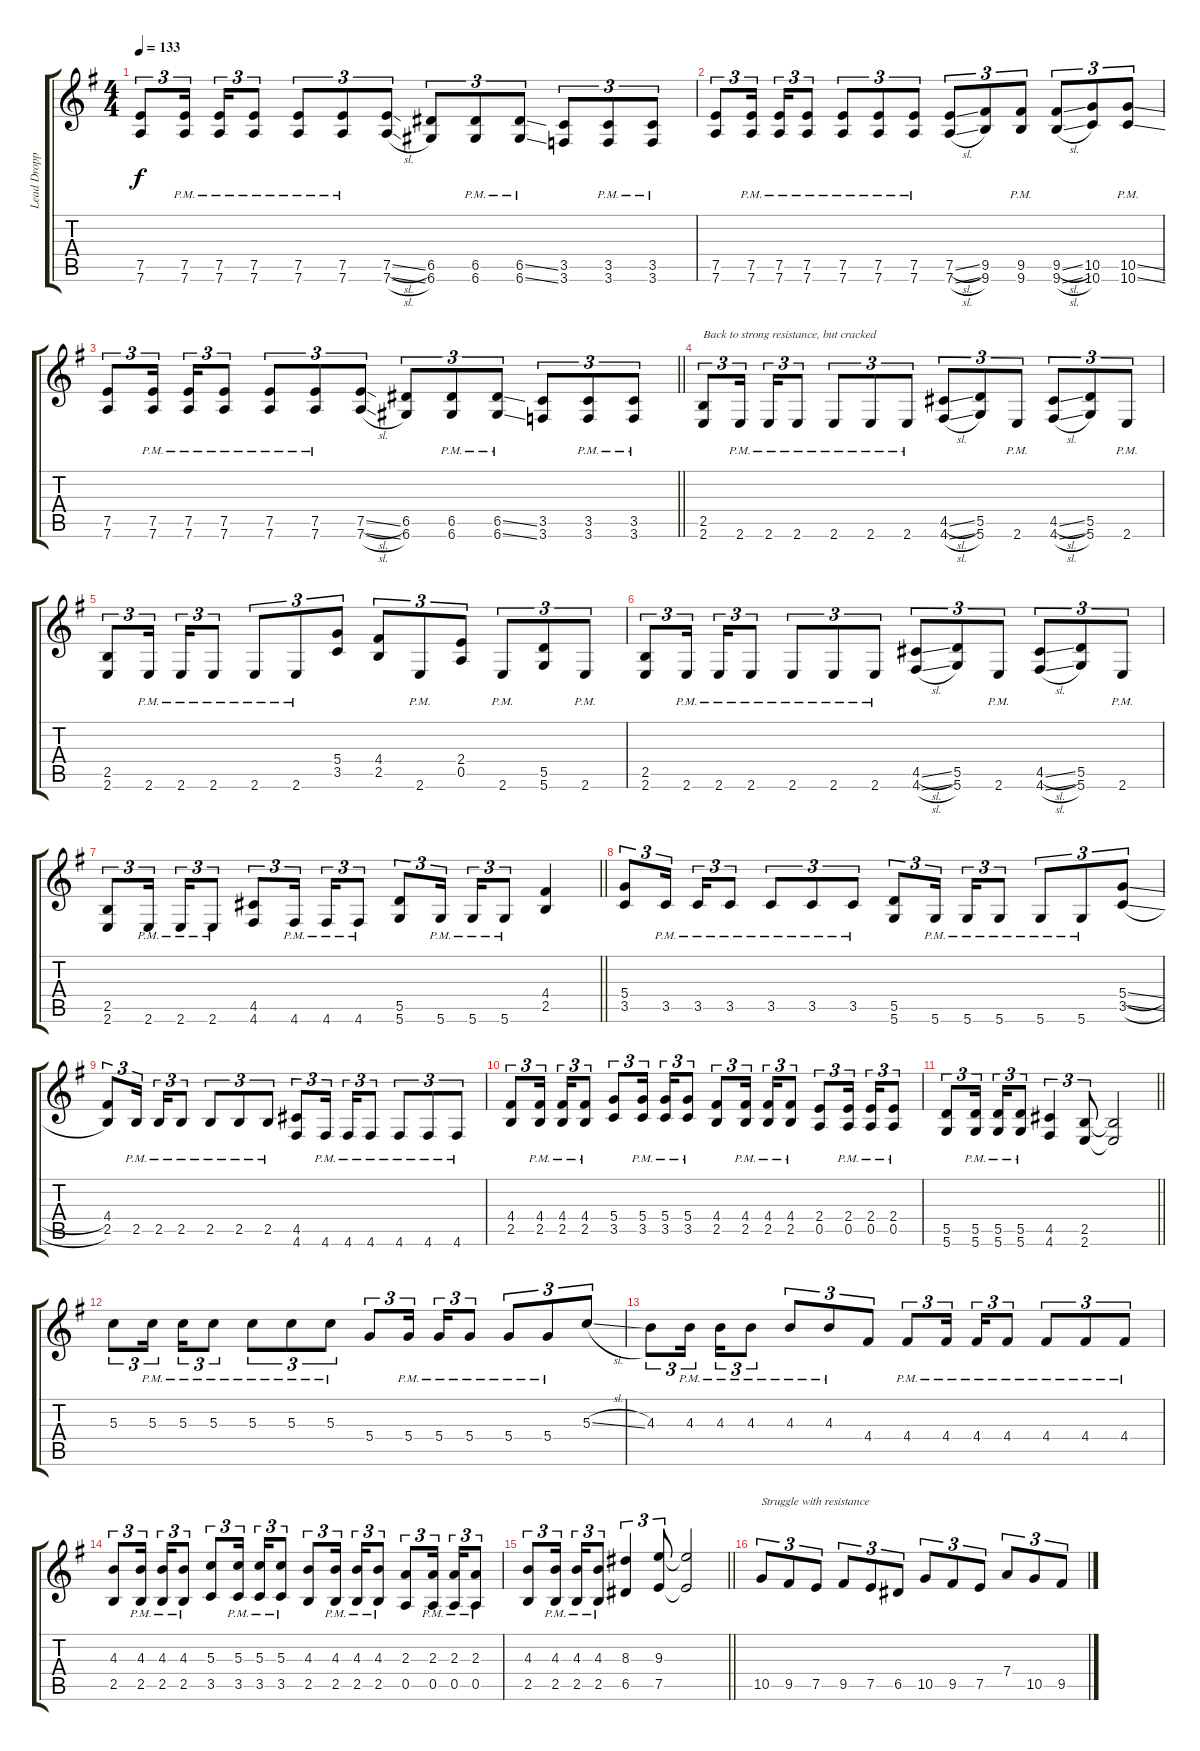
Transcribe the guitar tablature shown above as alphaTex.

\track ("Lead Dropped D " "Lead Dropp") {instrument distortionguitar}
\staff {score tabs}
\tuning (E4 B3 G3 D3 A2 D2) {hide}
\ts (4 4)
\tempo 133
\clef g2
\ks eminor
(7.5 7.6).8{tu (3 2) dy f} (7.5{pm} 7.6{pm}).16{tu (3 2) beam splitsecondary} (7.5{pm} 7.6{pm}).16{tu (3 2)} (7.5{pm} 7.6{pm}).8{tu (3 2)} (7.5{pm} 7.6{pm}).8{tu (3 2)} (7.5{pm} 7.6{pm}).8{tu (3 2)} (7.5{sl} 7.6{sl}).8{tu (3 2)} (6.5 6.6).8{tu (3 2)} (6.5{pm} 6.6{pm}).8{tu (3 2)} (6.5{ss pm} 6.6{ss pm}).8{tu (3 2)} (3.5 3.6).8{tu (3 2)} (3.5{pm} 3.6{pm}).8{tu (3 2)} (3.5{pm} 3.6{pm}).8{tu (3 2)} |
(7.5 7.6).8{tu (3 2)} (7.5{pm} 7.6{pm}).16{tu (3 2) beam splitsecondary} (7.5{pm} 7.6{pm}).16{tu (3 2)} (7.5{pm} 7.6{pm}).8{tu (3 2)} (7.5{pm} 7.6{pm}).8{tu (3 2)} (7.5{pm} 7.6{pm}).8{tu (3 2)} (7.5{pm} 7.6{pm}).8{tu (3 2)} (7.5{sl} 7.6{sl}).8{tu (3 2)} (9.5 9.6).8{tu (3 2)} (9.5{pm} 9.6{pm}).8{tu (3 2)} (9.5{sl} 9.6{sl}).8{tu (3 2)} (10.5 10.6).8{tu (3 2)} (10.5{ss pm} 10.6{ss pm}).8{tu (3 2)} |
\barLineRight lightlight
(7.5 7.6).8{tu (3 2)} (7.5{pm} 7.6{pm}).16{tu (3 2) beam splitsecondary} (7.5{pm} 7.6{pm}).16{tu (3 2)} (7.5{pm} 7.6{pm}).8{tu (3 2)} (7.5{pm} 7.6{pm}).8{tu (3 2)} (7.5{pm} 7.6{pm}).8{tu (3 2)} (7.5{sl} 7.6{sl}).8{tu (3 2)} (6.5 6.6).8{tu (3 2)} (6.5{pm} 6.6{pm}).8{tu (3 2)} (6.5{ss pm} 6.6{ss pm}).8{tu (3 2)} (3.5 3.6).8{tu (3 2)} (3.5{pm} 3.6{pm}).8{tu (3 2)} (3.5{pm} 3.6{pm}).8{tu (3 2)} |
(2.5 2.6).8{tu (3 2) txt "Back to strong resistance, but cracked" balance 8} 2.6{pm}.16{tu (3 2) beam splitsecondary} 2.6{pm}.16{tu (3 2)} 2.6{pm}.8{tu (3 2)} 2.6{pm}.8{tu (3 2)} 2.6{pm}.8{tu (3 2)} 2.6{pm}.8{tu (3 2)} (4.5{sl} 4.6{sl}).8{tu (3 2)} (5.5 5.6).8{tu (3 2)} 2.6{pm}.8{tu (3 2)} (4.5{sl} 4.6{sl}).8{tu (3 2)} (5.5 5.6).8{tu (3 2)} 2.6{pm}.8{tu (3 2)} |
(2.5 2.6).8{tu (3 2)} 2.6{pm}.16{tu (3 2) beam splitsecondary} 2.6{pm}.16{tu (3 2)} 2.6{pm}.8{tu (3 2)} 2.6{pm}.8{tu (3 2)} 2.6{pm}.8{tu (3 2)} (5.4 3.5).8{tu (3 2)} (4.4 2.5).8{tu (3 2)} 2.6{pm}.8{tu (3 2)} (2.4 0.5).8{tu (3 2)} 2.6{pm}.8{tu (3 2)} (5.5 5.6).8{tu (3 2)} 2.6{pm}.8{tu (3 2)} |
(2.5 2.6).8{tu (3 2)} 2.6{pm}.16{tu (3 2) beam splitsecondary} 2.6{pm}.16{tu (3 2)} 2.6{pm}.8{tu (3 2)} 2.6{pm}.8{tu (3 2)} 2.6{pm}.8{tu (3 2)} 2.6{pm}.8{tu (3 2)} (4.5{sl} 4.6{sl}).8{tu (3 2)} (5.5 5.6).8{tu (3 2)} 2.6{pm}.8{tu (3 2)} (4.5{sl} 4.6{sl}).8{tu (3 2)} (5.5 5.6).8{tu (3 2)} 2.6{pm}.8{tu (3 2)} |
\barLineRight lightlight
(2.5 2.6).8{tu (3 2)} 2.6{pm}.16{tu (3 2) beam splitsecondary} 2.6{pm}.16{tu (3 2)} 2.6{pm}.8{tu (3 2)} (4.5 4.6).8{tu (3 2)} 4.6{pm}.16{tu (3 2) beam splitsecondary} 4.6{pm}.16{tu (3 2)} 4.6{pm}.8{tu (3 2)} (5.5 5.6).8{tu (3 2)} 5.6{pm}.16{tu (3 2) beam splitsecondary} 5.6{pm}.16{tu (3 2)} 5.6{pm}.8{tu (3 2)} (4.4 2.5).4{balance 0} |
\section ("" "")
(5.4 3.5).8{tu (3 2)} 3.5{pm}.16{tu (3 2) beam splitsecondary} 3.5{pm}.16{tu (3 2)} 3.5{pm}.8{tu (3 2)} 3.5{pm}.8{tu (3 2)} 3.5{pm}.8{tu (3 2)} 3.5{pm}.8{tu (3 2)} (5.5 5.6).8{tu (3 2)} 5.6{pm}.16{tu (3 2) beam splitsecondary} 5.6{pm}.16{tu (3 2)} 5.6{pm}.8{tu (3 2)} 5.6{pm}.8{tu (3 2)} 5.6{pm}.8{tu (3 2)} (5.4{sl} 3.5{sl}).8{tu (3 2)} |
(4.4 2.5).8{tu (3 2)} 2.5{pm}.16{tu (3 2) beam splitsecondary} 2.5{pm}.16{tu (3 2)} 2.5{pm}.8{tu (3 2)} 2.5{pm}.8{tu (3 2)} 2.5{pm}.8{tu (3 2)} 2.5{pm}.8{tu (3 2)} (4.5 4.6).8{tu (3 2)} 4.6{pm}.16{tu (3 2) beam splitsecondary} 4.6{pm}.16{tu (3 2)} 4.6{pm}.8{tu (3 2)} 4.6{pm}.8{tu (3 2)} 4.6{pm}.8{tu (3 2)} 4.6{pm}.8{tu (3 2)} |
(4.4 2.5).8{tu (3 2)} (4.4{pm} 2.5{pm}).16{tu (3 2) beam splitsecondary} (4.4{pm} 2.5{pm}).16{tu (3 2)} (4.4{pm} 2.5{pm}).8{tu (3 2)} (5.4 3.5).8{tu (3 2)} (5.4{pm} 3.5{pm}).16{tu (3 2) beam splitsecondary} (5.4{pm} 3.5{pm}).16{tu (3 2)} (5.4{pm} 3.5{pm}).8{tu (3 2)} (4.4 2.5).8{tu (3 2)} (4.4{pm} 2.5{pm}).16{tu (3 2) beam splitsecondary} (4.4{pm} 2.5{pm}).16{tu (3 2)} (4.4{pm} 2.5{pm}).8{tu (3 2)} (2.4 0.5).8{tu (3 2)} (2.4{pm} 0.5{pm}).16{tu (3 2) beam splitsecondary} (2.4{pm} 0.5{pm}).16{tu (3 2)} (2.4{pm} 0.5{pm}).8{tu (3 2)} |
\barLineRight lightlight
(5.5 5.6).8{tu (3 2)} (5.5{pm} 5.6{pm}).16{tu (3 2) beam splitsecondary} (5.5{pm} 5.6{pm}).16{tu (3 2)} (5.5{pm} 5.6{pm}).8{tu (3 2)} (4.5 4.6).4{tu (3 2)} (2.5 2.6).8{tu (3 2)} (2.5{t} 2.6{t}).2 |
5.3.8{tu (3 2) balance 8} 5.3{pm}.16{tu (3 2) beam splitsecondary} 5.3{pm}.16{tu (3 2)} 5.3{pm}.8{tu (3 2)} 5.3{pm}.8{tu (3 2)} 5.3{pm}.8{tu (3 2)} 5.3{pm}.8{tu (3 2)} 5.4.8{tu (3 2)} 5.4{pm}.16{tu (3 2) beam splitsecondary} 5.4{pm}.16{tu (3 2)} 5.4{pm}.8{tu (3 2)} 5.4{pm}.8{tu (3 2)} 5.4{pm}.8{tu (3 2)} 5.3{sl}.8{tu (3 2)} |
4.3.8{tu (3 2)} 4.3{pm}.16{tu (3 2) beam splitsecondary} 4.3{pm}.16{tu (3 2)} 4.3{pm}.8{tu (3 2)} 4.3{pm}.8{tu (3 2)} 4.3{pm}.8{tu (3 2)} 4.4.8{tu (3 2)} 4.4{pm}.8{tu (3 2)} 4.4{pm}.16{tu (3 2) beam splitsecondary} 4.4{pm}.16{tu (3 2)} 4.4{pm}.8{tu (3 2)} 4.4{pm}.8{tu (3 2)} 4.4{pm}.8{tu (3 2)} 4.4{pm}.8{tu (3 2)} |
(4.3 2.5).8{tu (3 2)} (4.3{pm} 2.5{pm}).16{tu (3 2) beam splitsecondary} (4.3{pm} 2.5{pm}).16{tu (3 2)} (4.3{pm} 2.5{pm}).8{tu (3 2)} (5.3 3.5).8{tu (3 2)} (5.3{pm} 3.5{pm}).16{tu (3 2) beam splitsecondary} (5.3{pm} 3.5{pm}).16{tu (3 2)} (5.3{pm} 3.5{pm}).8{tu (3 2)} (4.3 2.5).8{tu (3 2)} (4.3{pm} 2.5{pm}).16{tu (3 2) beam splitsecondary} (4.3{pm} 2.5{pm}).16{tu (3 2)} (4.3{pm} 2.5{pm}).8{tu (3 2)} (2.3 0.5).8{tu (3 2)} (2.3{pm} 0.5{pm}).16{tu (3 2) beam splitsecondary} (2.3{pm} 0.5{pm}).16{tu (3 2)} (2.3{pm} 0.5{pm}).8{tu (3 2)} |
\barLineRight lightlight
(4.3 2.5).8{tu (3 2)} (4.3{pm} 2.5{pm}).16{tu (3 2) beam splitsecondary} (4.3{pm} 2.5{pm}).16{tu (3 2)} (4.3{pm} 2.5{pm}).8{tu (3 2)} (8.3 6.5).4{tu (3 2)} (9.3 7.5).8{tu (3 2)} (9.3{t} 7.5{t}).2 |
\section ("" "")
10.5.8{tu (3 2) txt "Struggle with resistance"} 9.5.8{tu (3 2)} 7.5.8{tu (3 2)} 9.5.8{tu (3 2)} 7.5.8{tu (3 2)} 6.5.8{tu (3 2)} 10.5.8{tu (3 2)} 9.5.8{tu (3 2)} 7.5.8{tu (3 2)} 7.4.8{tu (3 2)} 10.5.8{tu (3 2)} 9.5.8{tu (3 2)}
